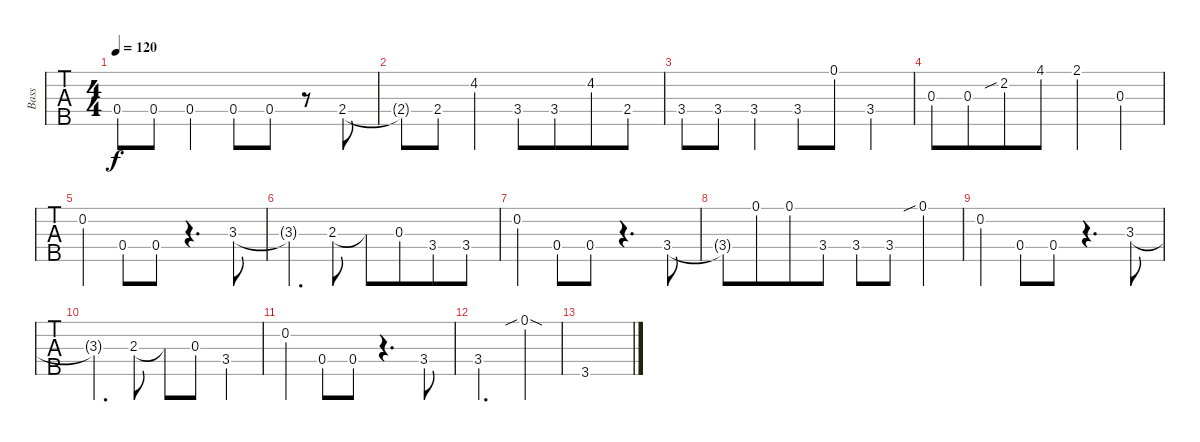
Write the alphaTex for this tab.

\track ("Bass" "Bass") {instrument electricbassfinger}
\staff {tabs}
\tuning (G2 D2 A1 E1 B0) {hide}
\ts (4 4)
\tempo 120
\clef f4
\ks d
0.4.8{dy f} 0.4.8 0.4.4 0.4.8 0.4.8 r.8 2.4.8 |
2.4{t}.8 2.4.8 4.2.4 3.4.8 3.4.8{beam merge} 4.2.8 2.4.8 |
3.4.8 3.4.8 3.4.4 3.4.8 0.1.8 3.4.4 |
0.3.8 0.3.8{beam merge} 2.2{sib}.8 4.1.8 2.1.4 0.3.4 |
0.2.4{beam Down} 0.4.8 0.4.8 r.4{d} 3.3.8 |
3.3{t}.4{d} 2.3.8 2.3{t}.8 0.3.8{beam merge} 3.4.8 3.4.8 |
0.2.4{beam Down} 0.4.8 0.4.8 r.4{d} 3.4.8 |
3.4{t}.8 0.1.8{beam merge} 0.1.8 3.4.8 3.4.8 3.4.8 0.1{sib}.4 |
0.2.4{beam Down} 0.4.8 0.4.8 r.4{d} 3.3.8 |
3.3{t}.4{d} 2.3.8 2.3{t}.8 0.3.8 3.4.4 |
0.2.4{beam Down} 0.4.8 0.4.8 r.4{d} 3.4.8 |
3.4.2{d} 0.1{sib sod}.4 |
3.5.1
